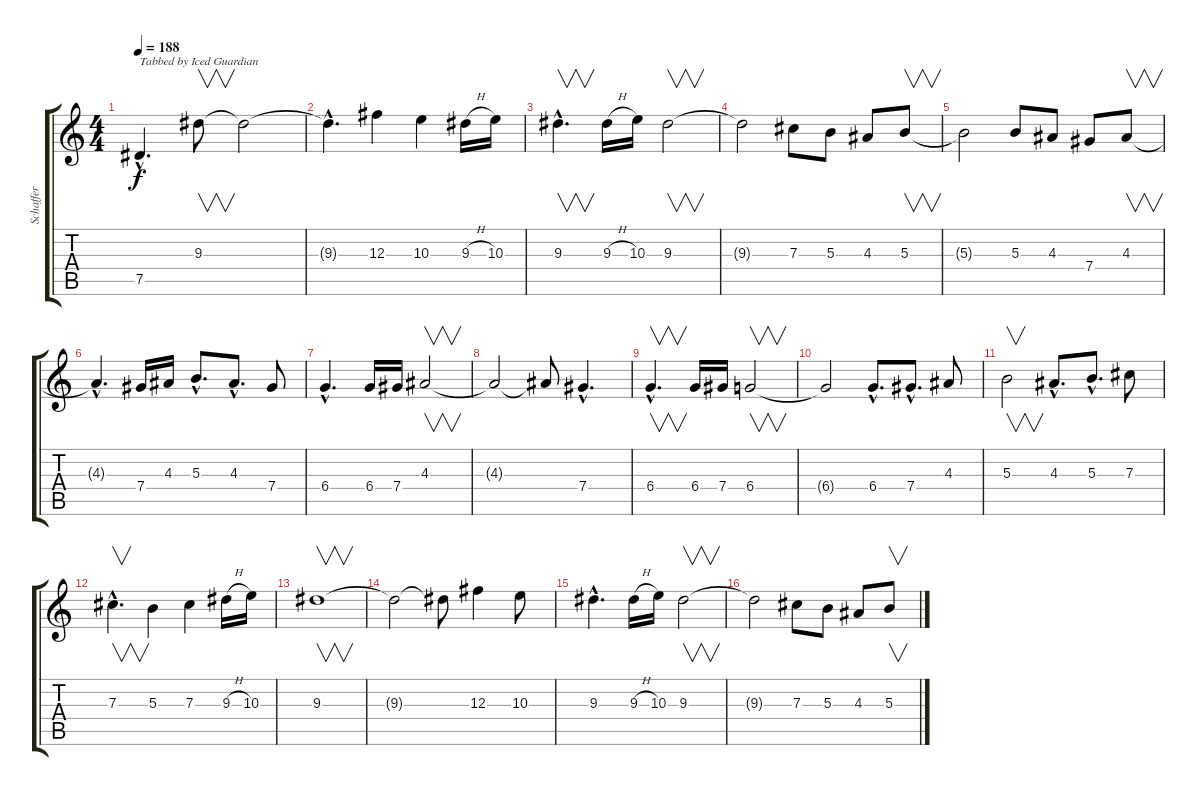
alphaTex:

\track ("Schaffer" "Schaffer") {instrument distortionguitar}
\staff {score tabs}
\tuning (Eb4 Bb3 Gb3 Db3 Ab2 Eb2) {hide}
\ts (4 4)
\tempo 188
\tempo 130
\tempo 188
\clef g2
\ks c
7.5{hac}.4{d txt "Tabbed by Iced Guardian" dy f instrument distortionguitar} 9.3.8{v} 9.3{t}.2 |
9.3{hac t}.4{d} 12.3.4 10.3.4 9.3{h}.16 10.3.16 |
9.3{hac}.4{v d} 9.3{h}.16 10.3.16 9.3.2{v} |
9.3{t}.2 7.3.8 5.3.8 4.3.8 5.3.8{v} |
5.3{t}.2 5.3.8 4.3.8 7.4.8 4.3.8{v} |
4.3{hac t}.4{d} 7.4.16 4.3.16 5.3{hac}.8{d} 4.3{hac}.8{d} 7.4.8 |
6.4{hac}.4{d} 6.4.16 7.4.16 4.3.2{v} |
4.3{t}.2 4.3{t}.8 7.4{hac}.4{d} |
6.4{hac}.4{v d} 6.4.16 7.4.16 6.4.2{v} |
6.4{t}.2 6.4{hac}.8{d} 7.4{hac}.8{d} 4.3.8 |
5.3.2{v} 4.3{hac}.8{d} 5.3{hac}.8{d} 7.3.8 |
7.3{hac}.4{v d} 5.3.4 7.3.4 9.3{h}.16 10.3.16 |
9.3.1{v} |
9.3{t}.2 9.3{t}.8 12.3.4 10.3.8 |
9.3{hac}.4{d} 9.3{h}.16 10.3.16 9.3.2{v} |
9.3{t}.2 7.3.8 5.3.8 4.3.8 5.3.8{v}
